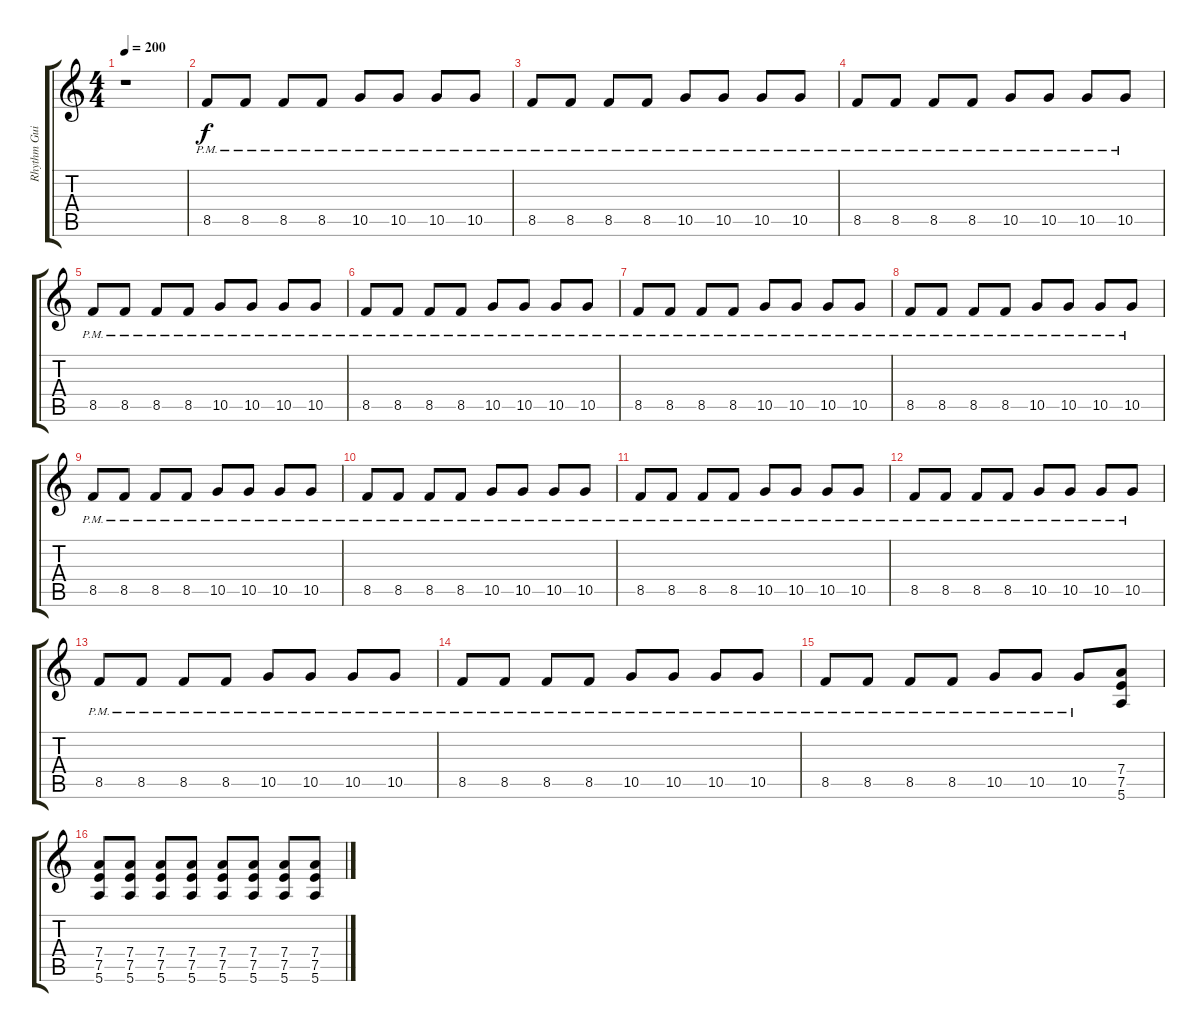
\track ("Rhythm Guitar" "Rhythm Gui") {instrument distortionguitar}
\staff {score tabs}
\tuning (E4 B3 G3 D3 A2 E2) {hide}
\ts (4 4)
\tempo 200
\clef g2
\ks c
r.1{dy f} |
8.5{pm}.8 8.5{pm}.8 8.5{pm}.8 8.5{pm}.8 10.5{pm}.8 10.5{pm}.8 10.5{pm}.8 10.5{pm}.8 |
8.5{pm}.8 8.5{pm}.8 8.5{pm}.8 8.5{pm}.8 10.5{pm}.8 10.5{pm}.8 10.5{pm}.8 10.5{pm}.8 |
8.5{pm}.8 8.5{pm}.8 8.5{pm}.8 8.5{pm}.8 10.5{pm}.8 10.5{pm}.8 10.5{pm}.8 10.5{pm}.8 |
8.5{pm}.8 8.5{pm}.8 8.5{pm}.8 8.5{pm}.8 10.5{pm}.8 10.5{pm}.8 10.5{pm}.8 10.5{pm}.8 |
8.5{pm}.8 8.5{pm}.8 8.5{pm}.8 8.5{pm}.8 10.5{pm}.8 10.5{pm}.8 10.5{pm}.8 10.5{pm}.8 |
8.5{pm}.8 8.5{pm}.8 8.5{pm}.8 8.5{pm}.8 10.5{pm}.8 10.5{pm}.8 10.5{pm}.8 10.5{pm}.8 |
8.5{pm}.8 8.5{pm}.8 8.5{pm}.8 8.5{pm}.8 10.5{pm}.8 10.5{pm}.8 10.5{pm}.8 10.5{pm}.8 |
8.5{pm}.8 8.5{pm}.8 8.5{pm}.8 8.5{pm}.8 10.5{pm}.8 10.5{pm}.8 10.5{pm}.8 10.5{pm}.8 |
8.5{pm}.8 8.5{pm}.8 8.5{pm}.8 8.5{pm}.8 10.5{pm}.8 10.5{pm}.8 10.5{pm}.8 10.5{pm}.8 |
8.5{pm}.8 8.5{pm}.8 8.5{pm}.8 8.5{pm}.8 10.5{pm}.8 10.5{pm}.8 10.5{pm}.8 10.5{pm}.8 |
8.5{pm}.8 8.5{pm}.8 8.5{pm}.8 8.5{pm}.8 10.5{pm}.8 10.5{pm}.8 10.5{pm}.8 10.5{pm}.8 |
8.5{pm}.8 8.5{pm}.8 8.5{pm}.8 8.5{pm}.8 10.5{pm}.8 10.5{pm}.8 10.5{pm}.8 10.5{pm}.8 |
8.5{pm}.8 8.5{pm}.8 8.5{pm}.8 8.5{pm}.8 10.5{pm}.8 10.5{pm}.8 10.5{pm}.8 10.5{pm}.8 |
8.5{pm}.8 8.5{pm}.8 8.5{pm}.8 8.5{pm}.8 10.5{pm}.8 10.5{pm}.8 10.5{pm}.8 (7.4 7.5 5.6).8 |
(7.4 7.5 5.6).8 (7.4 7.5 5.6).8 (7.4 7.5 5.6).8 (7.4 7.5 5.6).8 (7.4 7.5 5.6).8 (7.4 7.5 5.6).8 (7.4 7.5 5.6).8 (7.4 7.5 5.6).8
